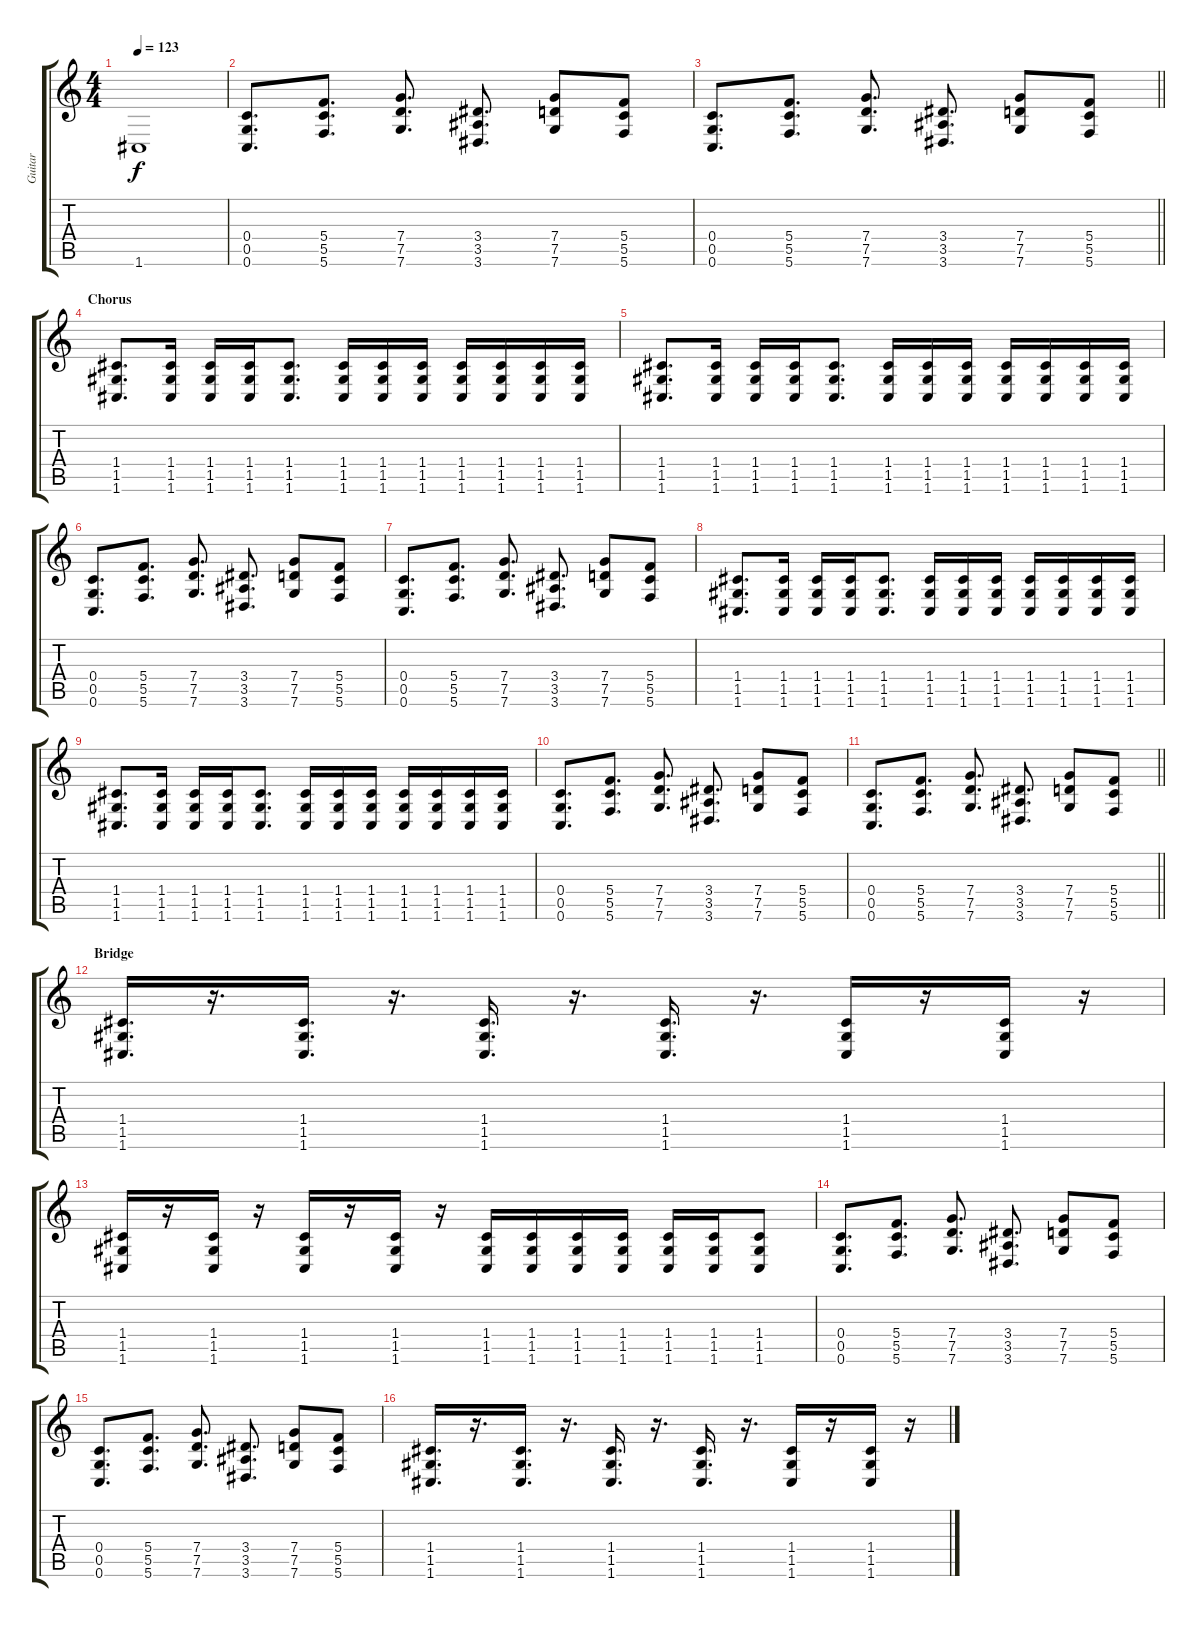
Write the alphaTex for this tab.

\track ("Guitar" "Guitar") {instrument distortionguitar}
\staff {score tabs}
\tuning (D4 A3 F3 C3 G2 C2) {hide}
\ts (4 4)
\tempo 123
\clef g2
\ks c
1.6{t}.1{dy f} |
(0.4 0.5 0.6).8{d volume 16 balance 0 instrument distortionguitar} (5.4 5.5 5.6).8{d} (7.4 7.5 7.6).8{d} (3.4 3.5 3.6).8{d} (7.4 7.5 7.6).8 (5.4 5.5 5.6).8 |
\barLineRight lightlight
(0.4 0.5 0.6).8{d} (5.4 5.5 5.6).8{d} (7.4 7.5 7.6).8{d} (3.4 3.5 3.6).8{d} (7.4 7.5 7.6).8 (5.4 5.5 5.6).8 |
\section ("" "Chorus")
(1.4 1.5 1.6).8{d} (1.4 1.5 1.6).16 (1.4 1.5 1.6).16 (1.4 1.5 1.6).16 (1.4 1.5 1.6).8{d} (1.4 1.5 1.6).16 (1.4 1.5 1.6).16 (1.4 1.5 1.6).16 (1.4 1.5 1.6).16 (1.4 1.5 1.6).16 (1.4 1.5 1.6).16 (1.4 1.5 1.6).16 |
(1.4 1.5 1.6).8{d} (1.4 1.5 1.6).16 (1.4 1.5 1.6).16 (1.4 1.5 1.6).16 (1.4 1.5 1.6).8{d} (1.4 1.5 1.6).16 (1.4 1.5 1.6).16 (1.4 1.5 1.6).16 (1.4 1.5 1.6).16 (1.4 1.5 1.6).16 (1.4 1.5 1.6).16 (1.4 1.5 1.6).16 |
(0.4 0.5 0.6).8{d} (5.4 5.5 5.6).8{d} (7.4 7.5 7.6).8{d} (3.4 3.5 3.6).8{d} (7.4 7.5 7.6).8 (5.4 5.5 5.6).8 |
(0.4 0.5 0.6).8{d} (5.4 5.5 5.6).8{d} (7.4 7.5 7.6).8{d} (3.4 3.5 3.6).8{d} (7.4 7.5 7.6).8 (5.4 5.5 5.6).8 |
(1.4 1.5 1.6).8{d} (1.4 1.5 1.6).16 (1.4 1.5 1.6).16 (1.4 1.5 1.6).16 (1.4 1.5 1.6).8{d} (1.4 1.5 1.6).16 (1.4 1.5 1.6).16 (1.4 1.5 1.6).16 (1.4 1.5 1.6).16 (1.4 1.5 1.6).16 (1.4 1.5 1.6).16 (1.4 1.5 1.6).16 |
(1.4 1.5 1.6).8{d} (1.4 1.5 1.6).16 (1.4 1.5 1.6).16 (1.4 1.5 1.6).16 (1.4 1.5 1.6).8{d} (1.4 1.5 1.6).16 (1.4 1.5 1.6).16 (1.4 1.5 1.6).16 (1.4 1.5 1.6).16 (1.4 1.5 1.6).16 (1.4 1.5 1.6).16 (1.4 1.5 1.6).16 |
(0.4 0.5 0.6).8{d} (5.4 5.5 5.6).8{d} (7.4 7.5 7.6).8{d} (3.4 3.5 3.6).8{d} (7.4 7.5 7.6).8 (5.4 5.5 5.6).8 |
\barLineRight lightlight
(0.4 0.5 0.6).8{d} (5.4 5.5 5.6).8{d} (7.4 7.5 7.6).8{d} (3.4 3.5 3.6).8{d} (7.4 7.5 7.6).8 (5.4 5.5 5.6).8 |
\section ("" "Bridge")
(1.4 1.5 1.6).16{d} r.16{d} (1.4 1.5 1.6).16{d} r.16{d} (1.4 1.5 1.6).16{d} r.16{d} (1.4 1.5 1.6).16{d} r.16{d} (1.4 1.5 1.6).16 r.16 (1.4 1.5 1.6).16 r.16 |
(1.4 1.5 1.6).16 r.16 (1.4 1.5 1.6).16 r.16 (1.4 1.5 1.6).16 r.16 (1.4 1.5 1.6).16 r.16 (1.4 1.5 1.6).16 (1.4 1.5 1.6).16 (1.4 1.5 1.6).16 (1.4 1.5 1.6).16 (1.4 1.5 1.6).16 (1.4 1.5 1.6).16 (1.4 1.5 1.6).8 |
(0.4 0.5 0.6).8{d} (5.4 5.5 5.6).8{d} (7.4 7.5 7.6).8{d} (3.4 3.5 3.6).8{d} (7.4 7.5 7.6).8 (5.4 5.5 5.6).8 |
(0.4 0.5 0.6).8{d} (5.4 5.5 5.6).8{d} (7.4 7.5 7.6).8{d} (3.4 3.5 3.6).8{d} (7.4 7.5 7.6).8 (5.4 5.5 5.6).8 |
(1.4 1.5 1.6).16{d} r.16{d} (1.4 1.5 1.6).16{d} r.16{d} (1.4 1.5 1.6).16{d} r.16{d} (1.4 1.5 1.6).16{d} r.16{d} (1.4 1.5 1.6).16 r.16 (1.4 1.5 1.6).16 r.16
